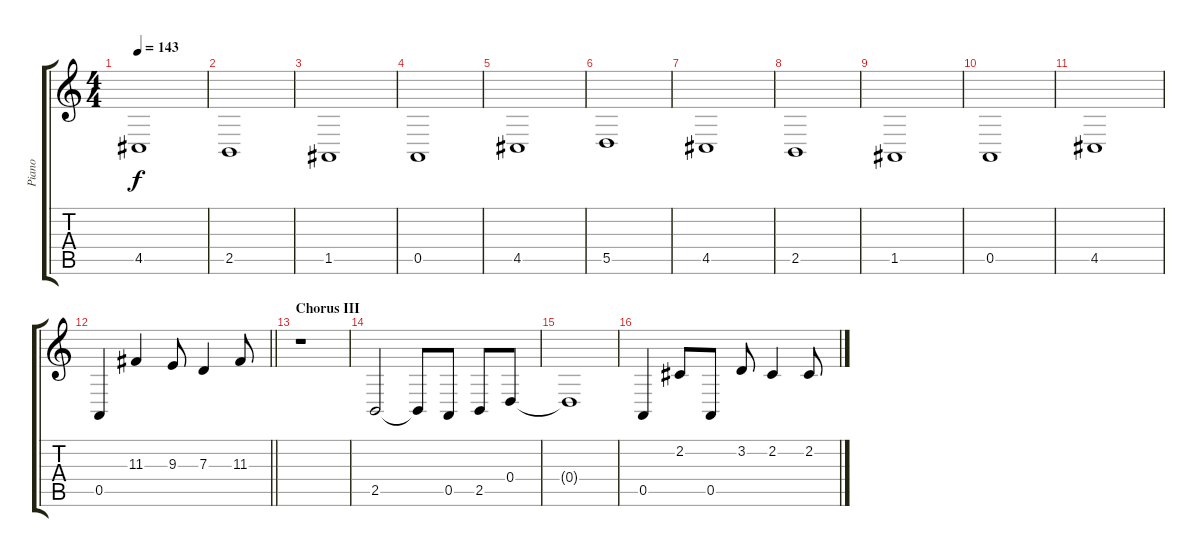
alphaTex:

\track ("Piano" "Piano") {instrument acousticgrandpiano}
\staff {score tabs}
\tuning (E4 B3 G3 D3 A2 E2) {hide}
\ts (4 4)
\tempo 143
\clef g2
\ks c
4.5.1{dy f} |
2.5.1 |
1.5.1 |
0.5.1 |
4.5.1 |
5.5.1 |
4.5.1 |
2.5.1 |
1.5.1 |
0.5.1 |
4.5.1 |
\barLineRight lightlight
0.5.4 11.3.4 9.3.8 7.3.4 11.3.8 |
\section ("" "Chorus III")
r.1 |
2.5.2 2.5{t}.8 0.5.8 2.5.8 0.4.8 |
0.4{t}.1 |
0.5.4 2.2.8 0.5.8 3.2.8 2.2.4 2.2.8
